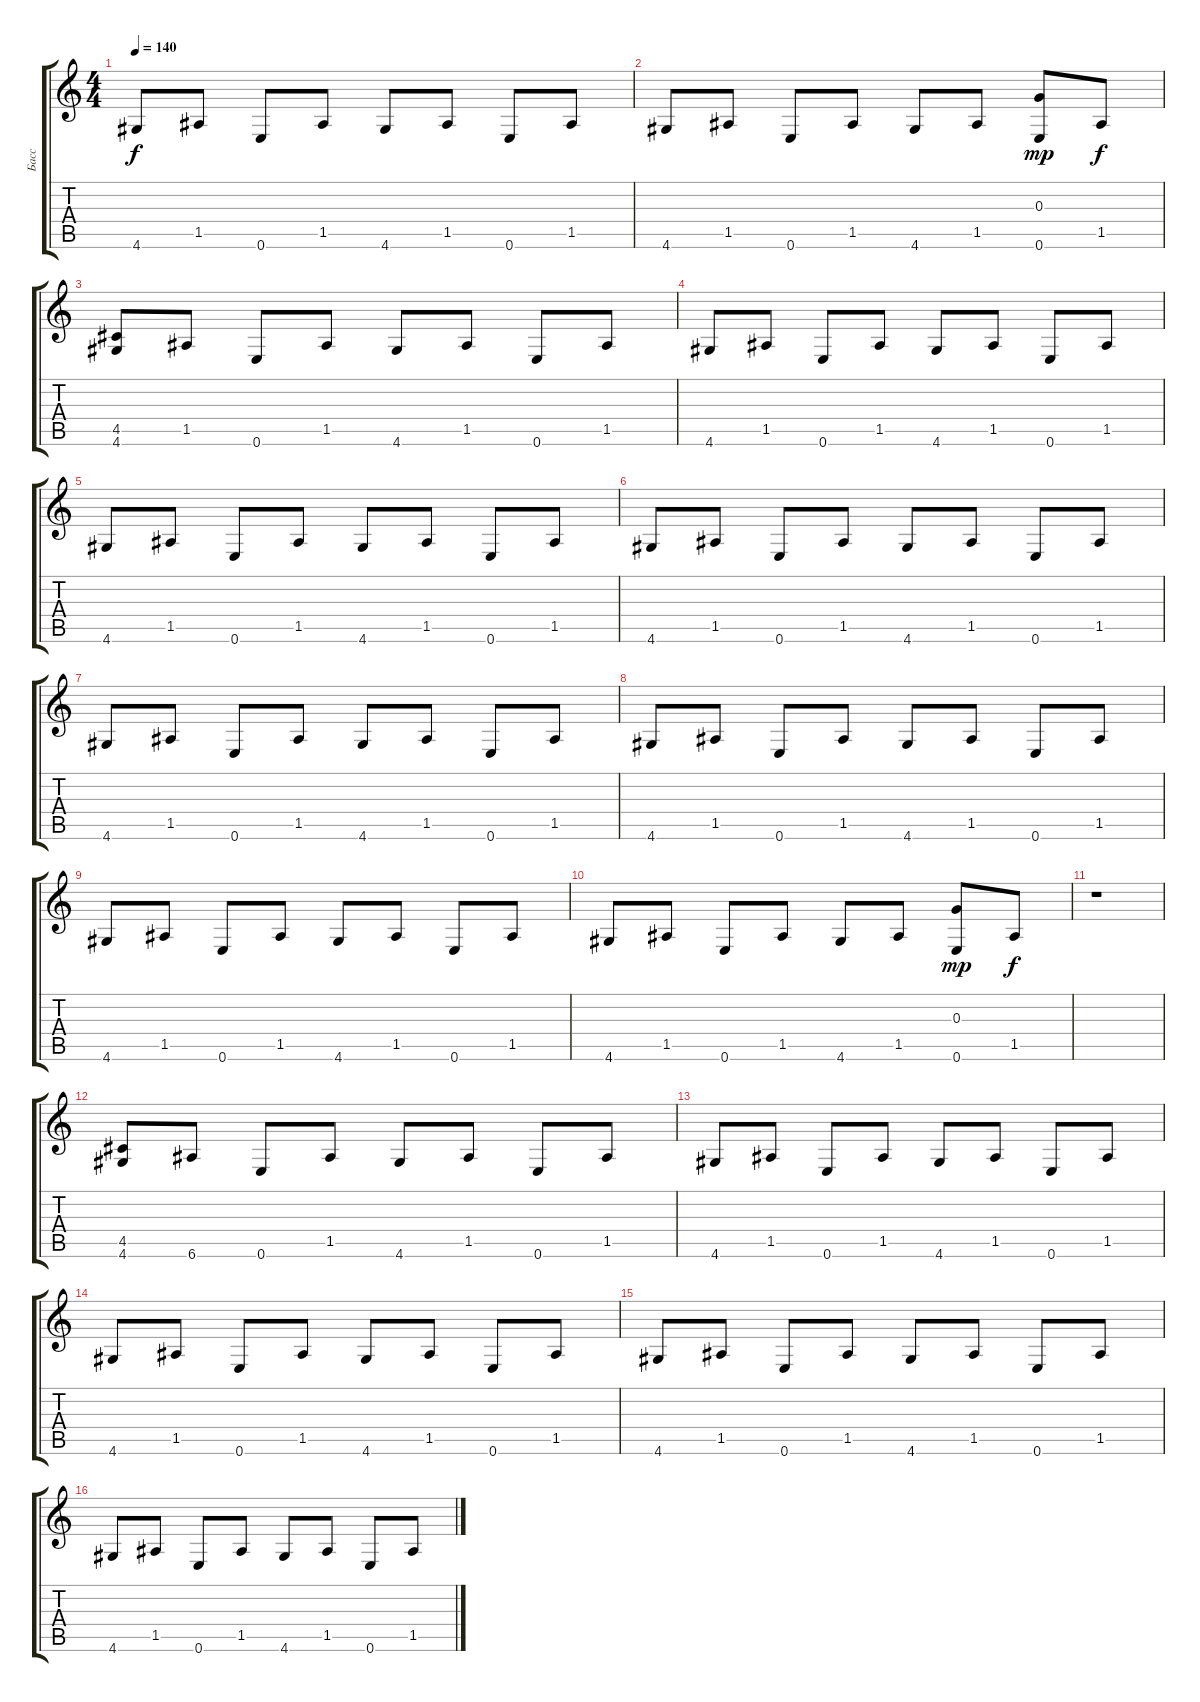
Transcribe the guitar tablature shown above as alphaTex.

\track ("Басс" "Басс") {instrument electricbassfinger}
\staff {score tabs}
\tuning (E4 B3 G3 D3 A2 E2) {hide}
\ts (4 4)
\tempo 140
\clef g2
\ks c
4.6.8{dy f} 1.5.8 0.6.8 1.5.8 4.6.8 1.5.8 0.6.8 1.5.8 |
4.6.8 1.5.8 0.6.8 1.5.8 4.6.8 1.5.8 (0.3 0.6).8{dy mp} 1.5.8{dy f} |
(4.5 4.6).8 1.5.8 0.6.8 1.5.8 4.6.8 1.5.8 0.6.8 1.5.8 |
4.6.8 1.5.8 0.6.8 1.5.8 4.6.8 1.5.8 0.6.8 1.5.8 |
4.6.8 1.5.8 0.6.8 1.5.8 4.6.8 1.5.8 0.6.8 1.5.8 |
4.6.8 1.5.8 0.6.8 1.5.8 4.6.8 1.5.8 0.6.8 1.5.8 |
4.6.8 1.5.8 0.6.8 1.5.8 4.6.8 1.5.8 0.6.8 1.5.8 |
4.6.8 1.5.8 0.6.8 1.5.8 4.6.8 1.5.8 0.6.8 1.5.8 |
4.6.8 1.5.8 0.6.8 1.5.8 4.6.8 1.5.8 0.6.8 1.5.8 |
4.6.8 1.5.8 0.6.8 1.5.8 4.6.8 1.5.8 (0.3 0.6).8{dy mp} 1.5.8{dy f} |
r.1 |
(4.5 4.6).8 6.6.8 0.6.8 1.5.8 4.6.8 1.5.8 0.6.8 1.5.8 |
4.6.8 1.5.8 0.6.8 1.5.8 4.6.8 1.5.8 0.6.8 1.5.8 |
4.6.8 1.5.8 0.6.8 1.5.8 4.6.8 1.5.8 0.6.8 1.5.8 |
4.6.8 1.5.8 0.6.8 1.5.8 4.6.8 1.5.8 0.6.8 1.5.8 |
4.6.8 1.5.8 0.6.8 1.5.8 4.6.8 1.5.8 0.6.8 1.5.8
